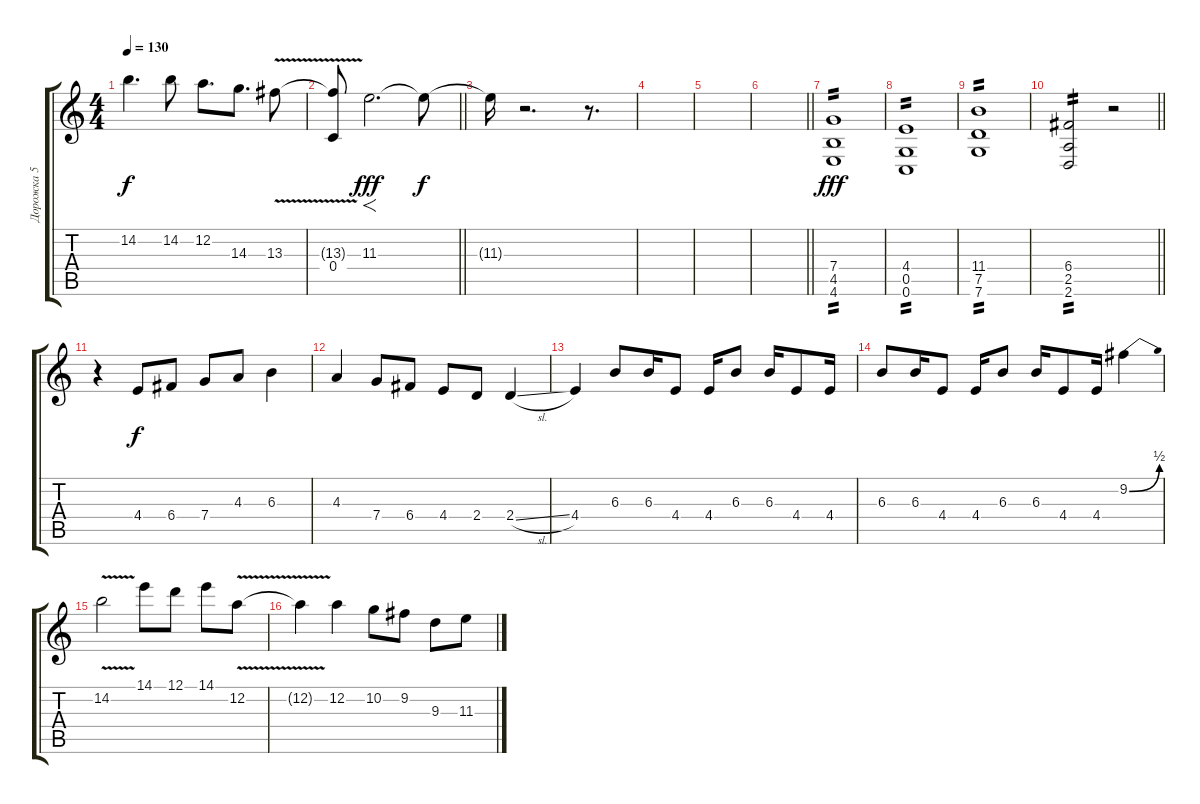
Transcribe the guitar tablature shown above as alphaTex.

\track ("Дорожка 5" "Дорожка 5") {instrument distortionguitar}
\staff {score tabs}
\tuning (D4 A3 F3 C3 G2 C2) {hide}
\ts (4 4)
\tempo 130
\clef g2
\ks c
14.2{t}.4{d dy f} 14.2.8 12.2.8{d} 14.3.8{d} 13.3{v}.8 |
\barLineRight lightlight
(13.3{t} 0.4).8 11.3.2{f d dy fff} 11.3{t}.8{dy f} |
11.3{t}.16 r.2{d} r.8{d} |
|
|
\barLineRight lightlight
|
(7.4 4.5 4.6).1{tp 2 dy fff} |
(4.4 0.5 0.6).1{tp 2} |
(11.4 7.5 7.6).1{tp 2} |
\barLineRight lightlight
(6.4 2.5 2.6).2{tp 2} r.2 |
r.4 4.4.8{dy f} 6.4.8 7.4.8 4.3.8 6.3.4 |
4.3.4 7.4.8 6.4.8 4.4.8 2.4.8 2.4{sl}.4 |
4.4.4 6.3.8 6.3.16 4.4.8 4.4.16 6.3.8 6.3.16 4.4.8 4.4.16 |
6.3.8 6.3.16 4.4.8 4.4.16 6.3.8 6.3.16 4.4.8 4.4.16 9.2{be (bend 0 0 60 2)}.4 |
14.2{v}.2 14.1.8 12.1.8 14.1.8 12.2{v}.8 |
12.2{t}.4 12.2.4 10.2.8 9.2.8 9.3.8 11.3.8
